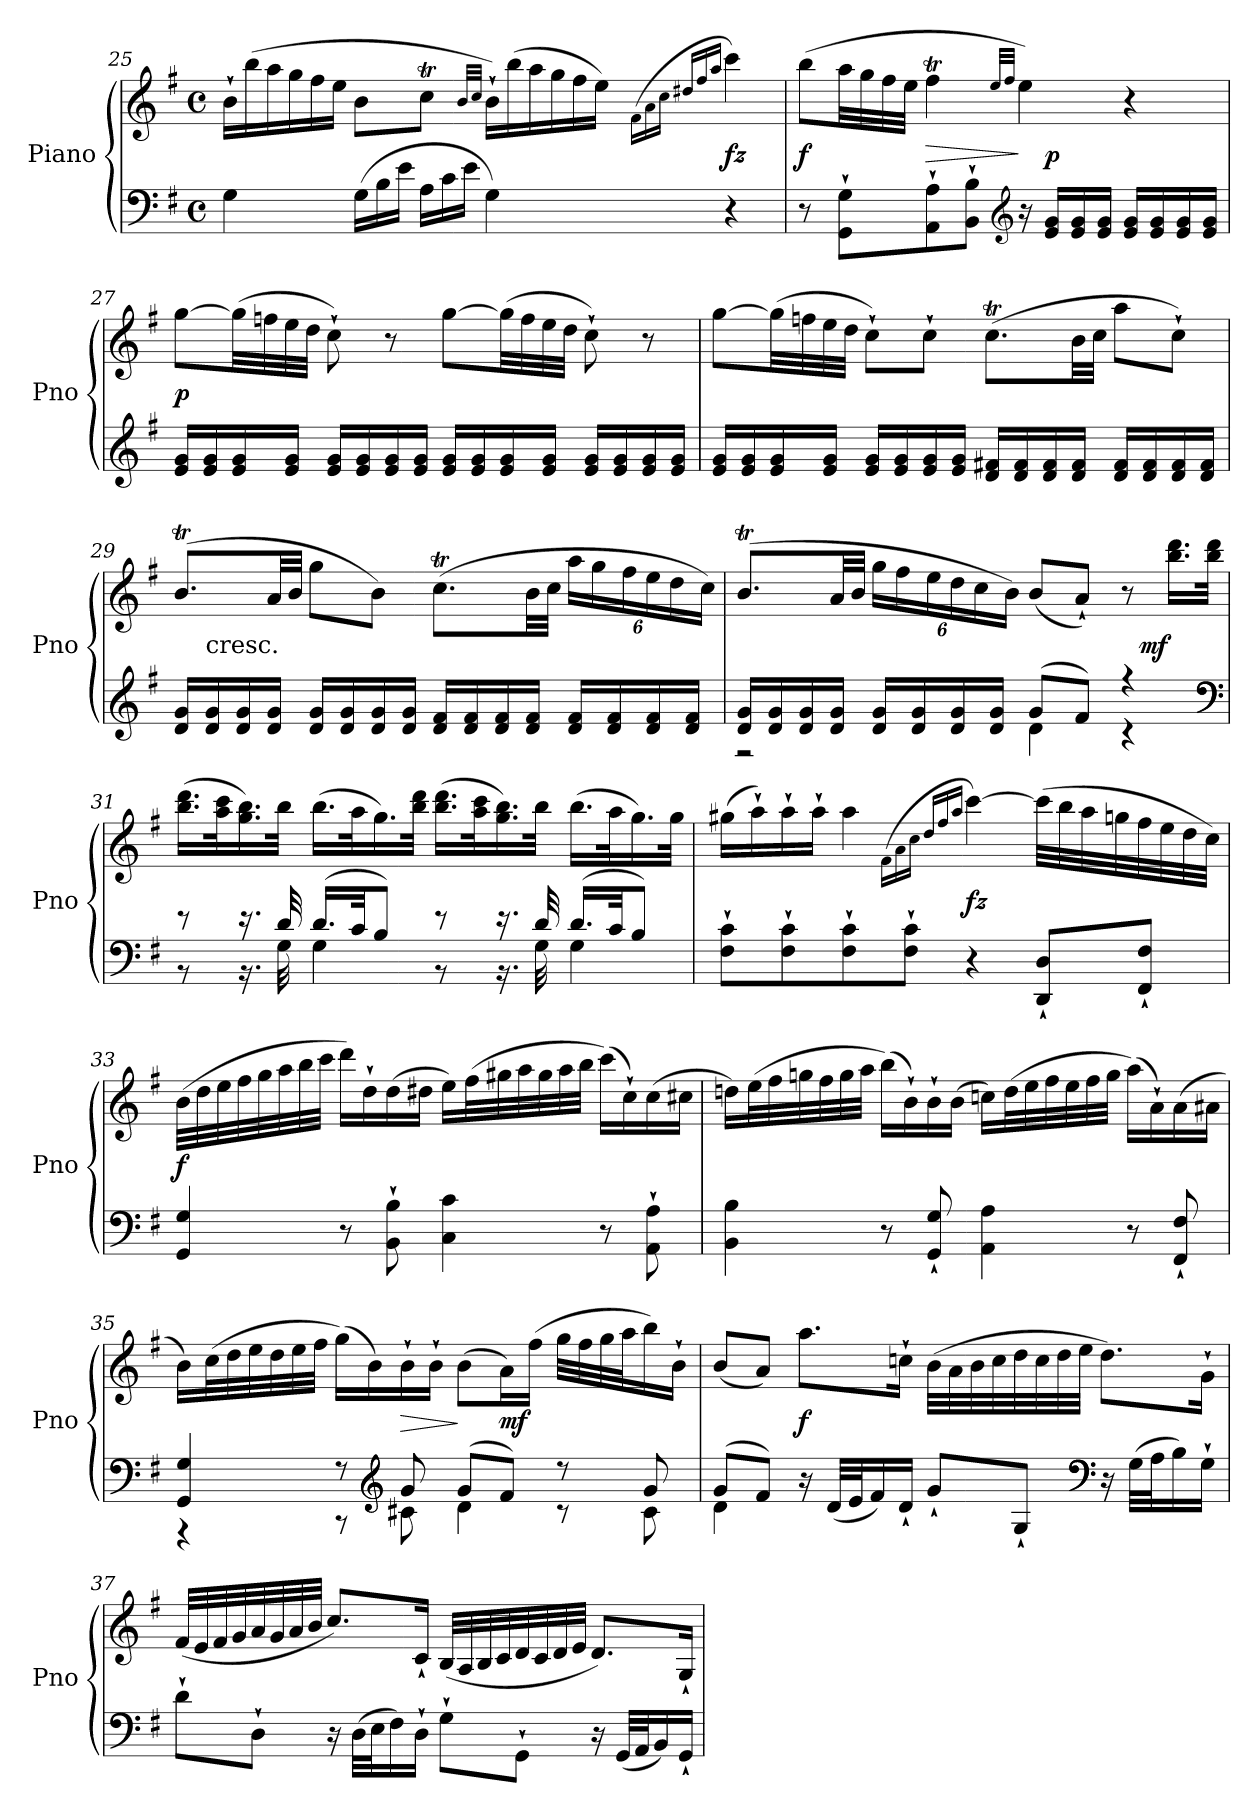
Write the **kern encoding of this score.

**kern	**kern	**dynam
*part1	*part1	*part1
*staff2	*staff1	*staff1/2
*I"Piano	*	*
*I'Pno	*	*
!!LO:LB:g=z
*clefF4	*clefG2	*
*k[f#]	*k[f#]	*
*G:	*G:	*
*M4/4	*M4/4	*
*met(c)	*met(c)	*
*	*Xtuplet	*
=25	=25	=25
4G	24b`LL	.
.	(24bb	.
.	24aa	.
.	24gg	.
.	24ff#	.
.	24eeJJ	.
*Xtuplet	*	*
(24GLL	8bL	.
24B	.	.
24eJJ	.	.
24ALL	8ccTJ	.
24c	.	.
24eJJ	.	.
.	32qbLLL	.
.	32qccJJJ	.
4G)	24b`LL)	.
.	(24bb	.
.	24aa	.
.	24gg	.
.	24ff#	.
.	24eeJJ)	.
.	(>16qf#\LL	.
.	16qa\	.
.	16qcc\JJ	.
.	16qdd#XLL	.
.	16qff#	.
.	16qaaJJ	.
4r	4ccc)	fz
=26	=26	=26
*	*^	*
8r	(8bbL	2ryy	f
8GG` 8G`L	32aaLL	.	.
.	32gg	.	.
.	32ff#	.	.
.	32eeJJJ	.	.
8AA` 8A`	4ff#t	.	>
8BB` 8B`J	.	.	.
*clefG2	*	*	*
.	32qeeLLL	.	.
.	32qff#JJJ	.	.
16r	4ee)	16ryy	]
16e 16gLL	.	4..ryy	p
16e 16g	.	.	.
16e 16gJJ	.	.	.
16e 16gLL	4r	.	.
16e 16g	.	.	.
16e 16g	.	.	.
16e 16gJJ	.	.	.
*	*v	*v	*
!!LO:LB:g=z
=27	=27	=27
16e 16gLL	[8ggL	p
16e 16g	.	.
16e 16g	(32ggLL]	.
.	32ffn	.
16e 16gJJ	32ee	.
.	32ddJJJ	.
16e 16gLL	8cc`)	.
16e 16g	.	.
16e 16g	8r	.
16e 16gJJ	.	.
16e 16gLL	[8ggL	.
16e 16g	.	.
16e 16g	(32ggLL]	.
.	32ff	.
16e 16gJJ	32ee	.
.	32ddJJJ	.
16e 16gLL	8cc`)	.
16e 16g	.	.
16e 16g	8r	.
16e 16gJJ	.	.
=28	=28	=28
16e 16gLL	[8ggL	.
16e 16g	.	.
16e 16g	(32ggLL]	.
.	32ffn	.
16e 16gJJ	32ee	.
.	32ddJJJ	.
16e 16gLL	8cc`L)	.
16e 16g	.	.
16e 16g	8cc`J	.
16e 16gJJ	.	.
16d 16f#XLL	(8.ccTL	.
16d 16f#	.	.
16d 16f#	.	.
16d 16f#JJ	32bLL	.
.	32ccJJJ	.
16d 16f#LL	8aaL	.
16d 16f#	.	.
16d 16f#	8cc`J)	.
16d 16f#JJ	.	.
!!LO:LB:g=z
=29	=29	=29
*	*^	*
16d 16gLL	(8.btL	16ryy	.
!	!	!LO:TX:c:t=cresc.	!
16d 16g	.	2...ryy	.
16d 16g	.	.	.
16d 16gJJ	32aLL	.	.
.	32bJJJ	.	.
16d 16gLL	8ggL	.	.
16d 16g	.	.	.
16d 16g	8bJ)	.	.
16d 16gJJ	.	.	.
16d 16f#LL	(8.ccTL	.	.
16d 16f#	.	.	.
16d 16f#	.	.	.
16d 16f#JJ	32bLL	.	.
.	32ccJJJ	.	.
*	*tuplet	*	*
*	*Xbrackettup	*	*
16d 16f#LL	24aaLL	.	.
.	24gg	.	.
16d 16f#	.	.	.
.	24ff#	.	.
16d 16f#	24ee	.	.
.	24dd	.	.
16d 16f#JJ	.	.	.
.	24ccJJ)	.	.
*	*v	*v	*
=30	=30	=30
*^	*	*
16d 16gLL	2r	(8.btL	.
16d 16g	.	.	.
16d 16g	.	.	.
16d 16gJJ	.	32aLL	.
.	.	32bJJJ	.
16d 16gLL	.	24ggLL	.
.	.	24ff#	.
16d 16g	.	.	.
.	.	24ee	.
16d 16g	.	24dd	.
.	.	24cc	.
16d 16gJJ	.	.	.
.	.	24bJJ)	.
(8gL	4d	(8bL	.
8f#J)	.	8a`J)	.
4r	4r	8r	.
!	!	!	!LO:DY:rj
.	.	16.bb 16.dddLL	mf
.	.	32bb 32dddJJk	.
*clefF4	*	*	*
!!LO:LB:g=z
=31	=31	=31	=31
8r	8r	(16.bb 16.dddLL	.
.	.	32aa 32cccK	.
16.r	16.r	16.gg 16.bb)	.
32d	32G	32bbJJk	.
(16.dLL	4G	(16.bbLL	.
32cJK	.	32aaK	.
8BJ)	.	16.gg)	.
.	.	32bb 32dddJJk	.
8r	8r	(16.bb 16.dddLL	.
.	.	32aa 32cccK	.
16.r	16.r	16.gg 16.bb)	.
32d	32G	32bbJJk	.
(16.dLL	4G	(16.bbLL	.
32cJK	.	32aaK	.
8BJ)	.	16.gg)	.
.	.	32ggJJk	.
*v	*v	*	*
=32	=32	=32
8F#` 8c`L	(16gg#XLL	.
.	16aa`)	.
8F#` 8c`	16aa`	.
.	16aa`JJ	.
8F#` 8c`	4aa	.
8F#` 8c`J	.	.
.	(>16qf#\LL	.
.	16qa\	.
.	16qcc\JJ	.
.	16qddLL	.
.	16qff#	.
.	16qaaJJ	.
4r	[4ccc)	fz
8DD` 8D`L	(32cccLLL]	.
.	32bb	.
.	32aa	.
.	32ggn	.
8FF#` 8F#`J	32ff#	.
.	32ee	.
.	32dd	.
.	32ccJJJ)	.
!!LO:PB:g=z
=33	=33	=33
4GG 4G	(32bLLL	f
.	32dd	.
.	32ee	.
.	32ff#	.
.	32gg	.
.	32aa	.
.	32bb	.
.	32cccJJJ	.
8r	16dddLL)	.
.	16dd`	.
8BB` 8B`	(16dd	.
.	16dd#XJJ	.
4C 4c	16eeLL)	.
.	(32ff#L	.
.	32gg#X	.
.	32aa	.
.	32gg#	.
.	32aa	.
.	32bbJJJ	.
8r	(16cccLL)	.
.	16cc`)	.
8AA` 8A`	(16cc	.
.	16cc#XJJ	.
=34	=34	=34
4BB 4B	16ddnLL)	.
.	(32eeL	.
.	32ff#	.
.	32ggn	.
.	32ff#	.
.	32gg	.
.	32aaJJJ	.
8r	(16bbLL)	.
.	16b`)	.
8GG` 8G`	16b`	.
.	(16bJJ	.
4AA 4A	16ccnLL)	.
.	(32ddL	.
.	32ee	.
.	32ff#	.
.	32ee	.
.	32ff#	.
.	32ggJJJ	.
8r	(16aaLL)	.
.	16a`)	.
8FF#` 8F#`	(16a	.
.	16a#XJJ	.
!!LO:LB:g=z
=35	=35	=35
*^	*	*
4GG 4G	4r	16bLL)	.
.	.	(32ccL	.
.	.	32dd	.
.	.	32ee	.
.	.	32dd	.
.	.	32ee	.
.	.	32ff#JJJ	.
8r	8r	(16ggLL)	.
.	.	16b)	.
*clefG2	*	*	*
8g	8c#X	16b`	>
.	.	16b`JJ	.
(8gL	4d	(8bL	]
8f#J)	.	16aL)	mf
.	.	(16ff#JJ	.
8r	8r	32ggLLL	.
.	.	32ff#	.
.	.	32gg	.
.	.	32aaJ	.
8g	8c#	16bb)	.
.	.	16b`JJ	.
=36	=36	=36	=36
(8gL	4d	(8bL	.
8f#J)	.	8aJ)	.
16r	4ryy	8.aaL	f
(32dLLL	.	.	.
32eJ	.	.	.
16f#)	.	.	.
16d`JJ	.	16ccn`Jk	.
8g`L	4ryy	(32bLLL	.
.	.	32a	.
.	.	32b	.
.	.	32cc	.
8G`J	.	32dd	.
.	.	32cc	.
.	.	32dd	.
.	.	32eeJJJ	.
*clefF4	*	*	*
16r	4ryy	8.ddL)	.
(32GLLL	.	.	.
32AJ	.	.	.
16B)	.	.	.
16G`JJ	.	16g`Jk	.
*v	*v	*	*
!!LO:LB:g=z
=37	=37	=37
8d`L	(32f#LLL	.
.	32e	.
.	32f#	.
.	32g	.
8D`J	32a	.
.	32g	.
.	32a	.
.	32bJJJ	.
16r	8.ccL)	.
(32DLLL	.	.
32EJ	.	.
16F#)	.	.
16D`JJ	16c`Jk	.
8G`\L	(32BLLL	.
.	32A	.
.	32B	.
.	32c	.
8GG`\J	32d	.
.	32c	.
.	32d	.
.	32eJJJ	.
16r	8.dL)	.
(32GGLLL	.	.
32AAJ	.	.
16BB)	.	.
16GG`JJ	16G`Jk	.
=	=	=
*-	*-	*-
